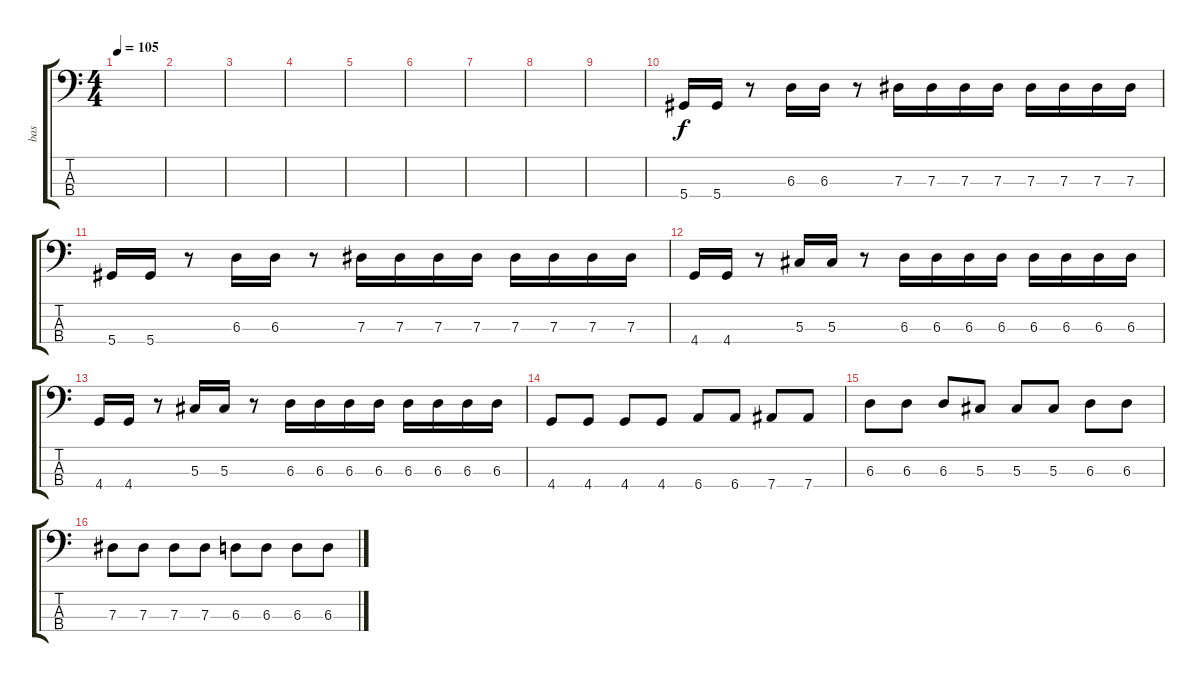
\track ("bas" "bas") {instrument electricbassfinger}
\staff {score tabs}
\tuning (Gb2 Db2 Ab1 Eb1) {hide}
\ts (4 4)
\tempo 105
\clef f4
\ks c
|
|
|
|
|
|
|
|
|
5.4.16 5.4.16 r.8 6.3.16 6.3.16 r.8 7.3.16 7.3.16 7.3.16 7.3.16 7.3.16 7.3.16 7.3.16 7.3.16 |
5.4.16 5.4.16 r.8 6.3.16 6.3.16 r.8 7.3.16 7.3.16 7.3.16 7.3.16 7.3.16 7.3.16 7.3.16 7.3.16 |
4.4.16 4.4.16 r.8 5.3.16 5.3.16 r.8 6.3.16 6.3.16 6.3.16 6.3.16 6.3.16 6.3.16 6.3.16 6.3.16 |
4.4.16 4.4.16 r.8 5.3.16 5.3.16 r.8 6.3.16 6.3.16 6.3.16 6.3.16 6.3.16 6.3.16 6.3.16 6.3.16 |
4.4.8 4.4.8 4.4.8 4.4.8 6.4.8 6.4.8 7.4.8 7.4.8 |
6.3.8 6.3.8 6.3.8 5.3.8 5.3.8 5.3.8 6.3.8 6.3.8 |
7.3.8 7.3.8 7.3.8 7.3.8 6.3.8 6.3.8 6.3.8 6.3.8
